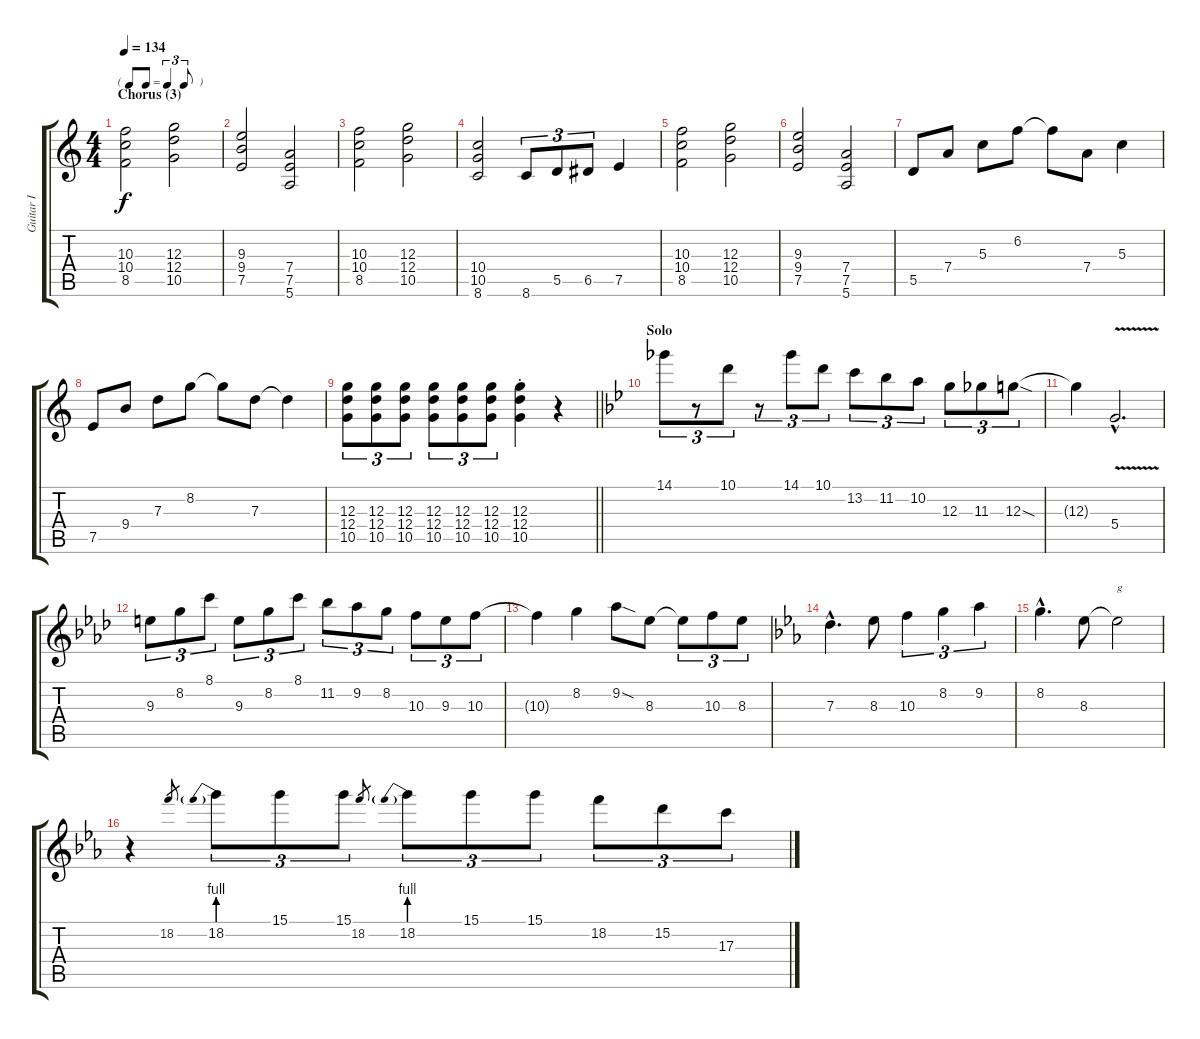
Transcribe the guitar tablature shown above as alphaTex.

\track ("Guitar I" "Guitar I") {instrument distortionguitar}
\staff {score tabs}
\tuning (E4 B3 G3 D3 A2 E2) {hide}
\ts (4 4)
\tf triplet8th
\section ("" "Chorus (3)")
\tempo 134
\clef g2
\ks c
(10.3 10.4 8.5).2{dy f} (12.3 12.4 10.5).2 |
(9.3 9.4 7.5).2 (7.4 7.5 5.6).2 |
(10.3 10.4 8.5).2 (12.3 12.4 10.5).2 |
(10.4 10.5 8.6).2 8.6.8{tu (3 2)} 5.5.8{tu (3 2)} 6.5.8{tu (3 2)} 7.5.4 |
(10.3 10.4 8.5).2 (12.3 12.4 10.5).2 |
(9.3 9.4 7.5).2 (7.4 7.5 5.6).2 |
5.5.8 7.4.8 5.3.8 6.2.8 6.2{t}.8 7.4.8 5.3.4 |
7.5.8 9.4.8 7.3.8 8.2.8 8.2{t}.8 7.3.8 7.3{t}.4 |
\barLineRight lightlight
(12.3 12.4 10.5).8{tu (3 2)} (12.3 12.4 10.5).8{tu (3 2)} (12.3 12.4 10.5).8{tu (3 2)} (12.3 12.4 10.5).8{tu (3 2)} (12.3 12.4 10.5).8{tu (3 2)} (12.3 12.4 10.5).8{tu (3 2)} (12.3{st} 12.4{st} 10.5{st}).4 r.4 |
\section ("" "Solo")
\ks gminor
14.1.8{tu (3 2) volume 16 balance 8} r.8{tu (3 2)} 10.1.8{tu (3 2)} r.8{tu (3 2)} 14.1.8{tu (3 2)} 10.1.8{tu (3 2)} 13.2.8{tu (3 2)} 11.2.8{tu (3 2)} 10.2.8{tu (3 2)} 12.3.8{tu (3 2)} 11.3.8{tu (3 2)} 12.3{sod}.8{tu (3 2)} |
12.3{t}.4 5.4{v hac}.2{d} |
\ks fminor
9.3.8{tu (3 2)} 8.2.8{tu (3 2)} 8.1.8{tu (3 2)} 9.3.8{tu (3 2)} 8.2.8{tu (3 2)} 8.1.8{tu (3 2)} 11.2.8{tu (3 2)} 9.2.8{tu (3 2)} 8.2.8{tu (3 2)} 10.3.8{tu (3 2)} 9.3.8{tu (3 2)} 10.3.8{tu (3 2)} |
10.3{t}.4 8.2.4 9.2{sod}.8 8.3.8 8.3{t}.8{tu (3 2)} 10.3.8{tu (3 2)} 8.3.8{tu (3 2)} |
\ks eb
7.3{hac}.4{d} 8.3.8 10.3.4{tu (3 2)} 8.2.4{tu (3 2)} 9.2.4{tu (3 2)} |
8.2{hac}.4{d} 8.3.8 8.3{t}.2{txt "g"} |
r.4 18.2.8{gr} 18.2{be (prebend 0 4 60 4)}.8{tu (3 2)} 15.1.8{tu (3 2)} 15.1.8{tu (3 2)} 18.2.8{gr} 18.2{be (prebend 0 4 60 4)}.8{tu (3 2)} 15.1.8{tu (3 2)} 15.1.8{tu (3 2)} 18.2.8{tu (3 2)} 15.2.8{tu (3 2)} 17.3.8{tu (3 2)}
